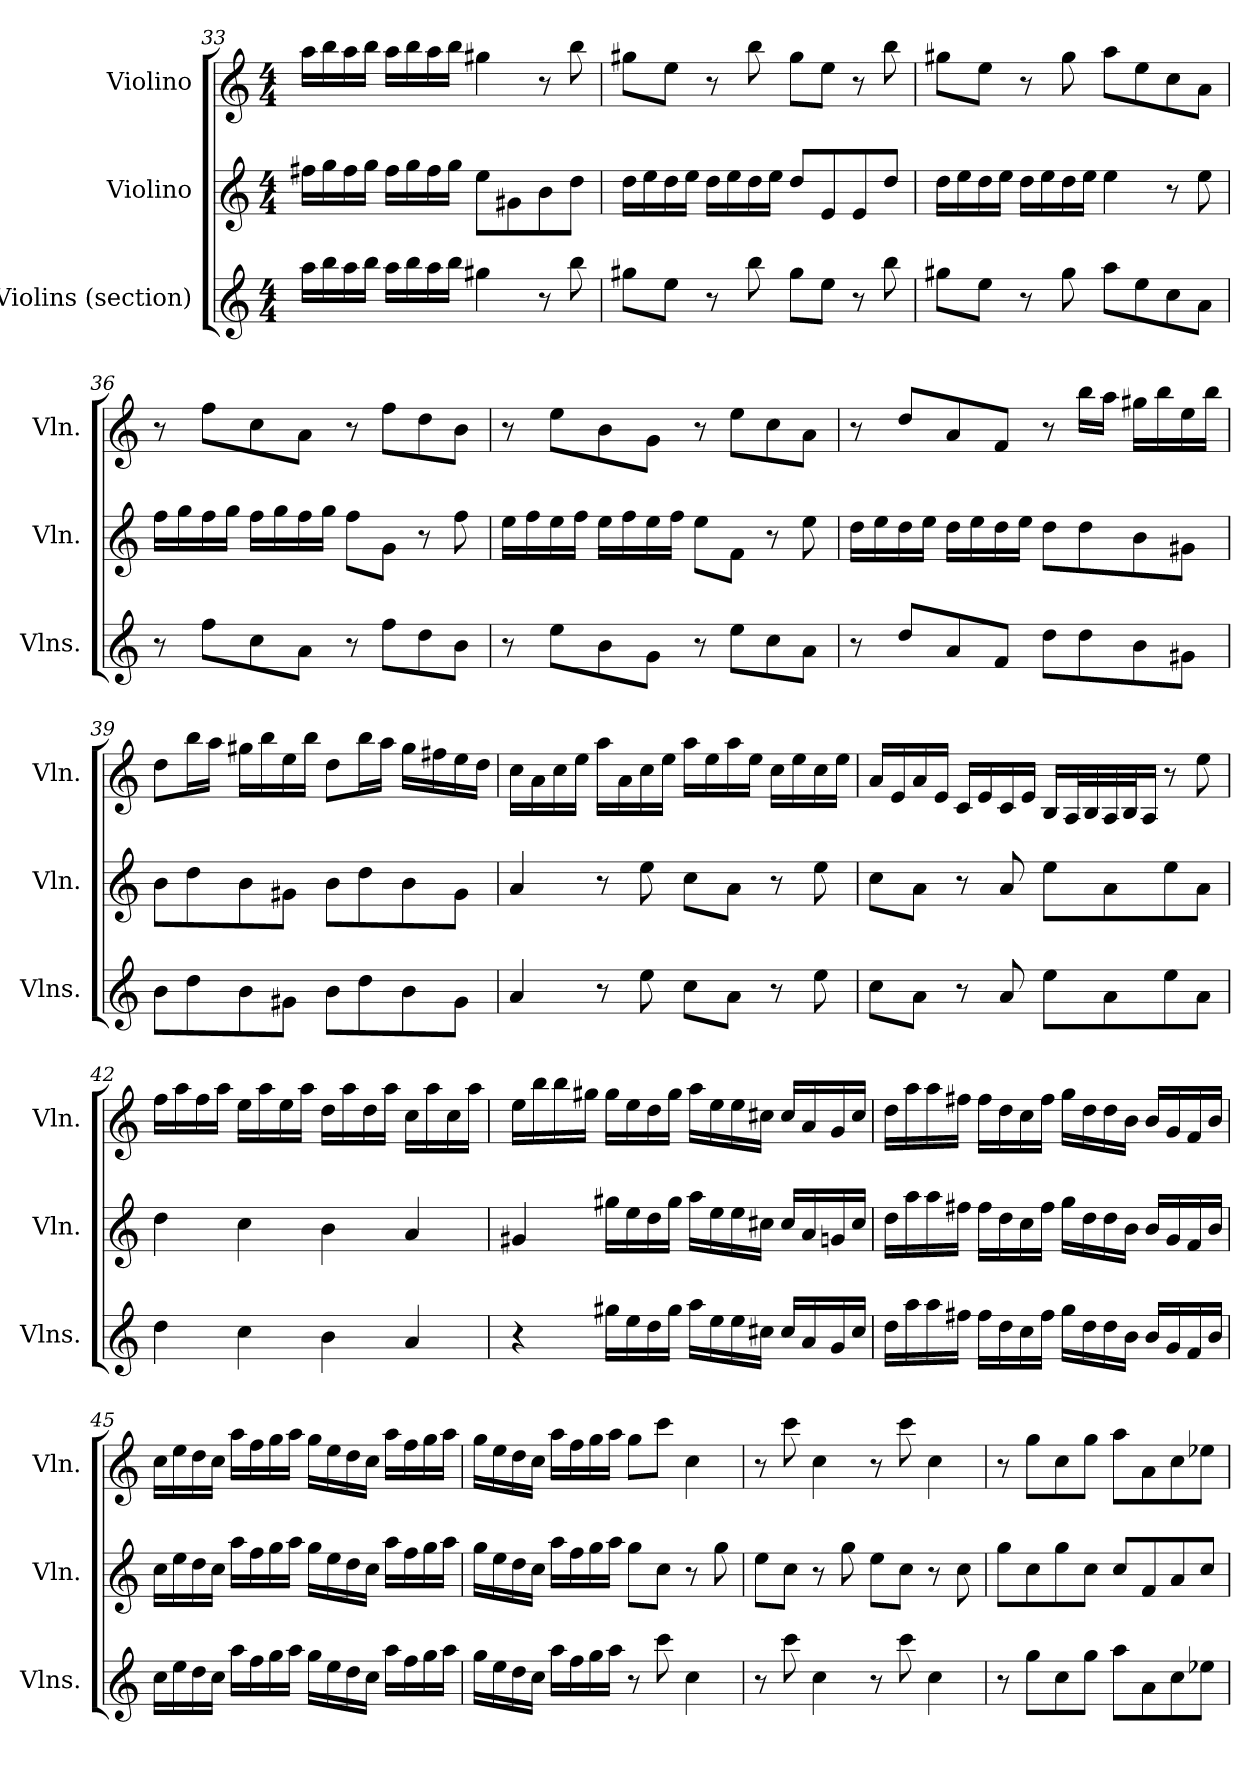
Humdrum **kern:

**kern	**kern	**kern
*part3	*part2	*part1
*staff3	*staff2	*staff1
*I"Violins (section)	*I"Violino	*I"Violino
*I'Vlns.	*I'Vln.	*I'Vln.
!!LO:LB:g=z
*clefG2	*clefG2	*clefG2
*k[]	*k[]	*k[]
*M4/4	*M4/4	*M4/4
=33	=33	=33
16aa\LL	16ff#X\LL	16aa\LL
16bb\	16gg\	16bb\
16aa\	16ff#\	16aa\
16bb\JJ	16gg\JJ	16bb\JJ
16aa\LL	16ff#\LL	16aa\LL
16bb\	16gg\	16bb\
16aa\	16ff#\	16aa\
16bb\JJ	16gg\JJ	16bb\JJ
4gg#X\	8ee\L	4gg#X\
.	8g#X\	.
8r	8b\	8r
8bb\	8dd\J	8bb\
=34	=34	=34
8gg#X\L	16dd\LL	8gg#X\L
.	16ee\	.
8ee\J	16dd\	8ee\J
.	16ee\JJ	.
8r	16dd\LL	8r
.	16ee\	.
8bb\	16dd\	8bb\
.	16ee\JJ	.
8gg#\L	8dd/L	8gg#\L
8ee\J	8e/	8ee\J
8r	8e/	8r
8bb\	8dd/J	8bb\
=35	=35	=35
8gg#X\L	16dd\LL	8gg#X\L
.	16ee\	.
8ee\J	16dd\	8ee\J
.	16ee\JJ	.
8r	16dd\LL	8r
.	16ee\	.
8gg#\	16dd\	8gg#\
.	16ee\JJ	.
8aa\L	4ee\	8aa\L
8ee\	.	8ee\
8cc\	8r	8cc\
8a\J	8ee\	8a\J
!!LO:LB:g=z
=36	=36	=36
8r	16ff\LL	8r
.	16gg\	.
8ff\L	16ff\	8ff\L
.	16gg\JJ	.
8cc\	16ff\LL	8cc\
.	16gg\	.
8a\J	16ff\	8a\J
.	16gg\JJ	.
8r	8ff\L	8r
8ff\L	8g\J	8ff\L
8dd\	8r	8dd\
8b\J	8ff\	8b\J
=37	=37	=37
8r	16ee\LL	8r
.	16ff\	.
8ee\L	16ee\	8ee\L
.	16ff\JJ	.
8b\	16ee\LL	8b\
.	16ff\	.
8g\J	16ee\	8g\J
.	16ff\JJ	.
8r	8ee\L	8r
8ee\L	8f\J	8ee\L
8cc\	8r	8cc\
8a\J	8ee\	8a\J
=38	=38	=38
8r	16dd\LL	8r
.	16ee\	.
8dd/L	16dd\	8dd/L
.	16ee\JJ	.
8a/	16dd\LL	8a/
.	16ee\	.
8f/J	16dd\	8f/J
.	16ee\JJ	.
8dd\L	8dd\L	8r
8dd\	8dd\	16bb\LL
.	.	16aa\JJ
8b\	8b\	16gg#X\LL
.	.	16bb\
8g#X\J	8g#X\J	16ee\
.	.	16bb\JJ
!!LO:LB:g=z
=39	=39	=39
8b\L	8b\L	8dd\L
8dd\	8dd\	16bb\L
.	.	16aa\JJ
8b\	8b\	16gg#X\LL
.	.	16bb\
8g#X\J	8g#X\J	16ee\
.	.	16bb\JJ
8b\L	8b\L	8dd\L
8dd\	8dd\	16bb\L
.	.	16aa\JJ
8b\	8b\	16gg#\LL
.	.	16ff#X\
8g#\J	8g#\J	16ee\
.	.	16dd\JJ
=40	=40	=40
4a/	4a/	16cc\LL
.	.	16a\
.	.	16cc\
.	.	16ee\JJ
8r	8r	16aa\LL
.	.	16a\
8ee\	8ee\	16cc\
.	.	16ee\JJ
8cc\L	8cc\L	16aa\LL
.	.	16ee\
8a\J	8a\J	16aa\
.	.	16ee\JJ
8r	8r	16cc\LL
.	.	16ee\
8ee\	8ee\	16cc\
.	.	16ee\JJ
!!LO:PB:g=z
=41	=41	=41
8cc\L	8cc\L	16a/LL
.	.	16e/
8a\J	8a\J	16a/
.	.	16e/JJ
8r	8r	16c/LL
.	.	16e/
8a/	8a/	16c/
.	.	16e/JJ
8ee\L	8ee\L	16B/LL
.	.	32A/L
.	.	32B/
8a\	8a\	32A/
.	.	32B/J
.	.	16A/JJ
8ee\	8ee\	8r
8a\J	8a\J	8ee\
=42	=42	=42
4dd\	4dd\	16ff\LL
.	.	16aa\
.	.	16ff\
.	.	16aa\JJ
4cc\	4cc\	16ee\LL
.	.	16aa\
.	.	16ee\
.	.	16aa\JJ
4b\	4b\	16dd\LL
.	.	16aa\
.	.	16dd\
.	.	16aa\JJ
4a/	4a/	16cc\LL
.	.	16aa\
.	.	16cc\
.	.	16aa\JJ
!!LO:LB:g=z
=43	=43	=43
4r	4g#X/	16ee\LL
.	.	16bb\
.	.	16bb\
.	.	16gg#X\JJ
16gg#X\LL	16gg#X\LL	16gg#\LL
16ee\	16ee\	16ee\
16dd\	16dd\	16dd\
16gg#\JJ	16gg#\JJ	16gg#\JJ
16aa\LL	16aa\LL	16aa\LL
16ee\	16ee\	16ee\
16ee\	16ee\	16ee\
16cc#X\JJ	16cc#X\JJ	16cc#X\JJ
16cc#/LL	16cc#/LL	16cc#/LL
16a/	16a/	16a/
16g/	16gn/	16g/
16cc#/JJ	16cc#/JJ	16cc#/JJ
=44	=44	=44
16dd\LL	16dd\LL	16dd\LL
16aa\	16aa\	16aa\
16aa\	16aa\	16aa\
16ff#X\JJ	16ff#X\JJ	16ff#X\JJ
16ff#\LL	16ff#\LL	16ff#\LL
16dd\	16dd\	16dd\
16cc\	16cc\	16cc\
16ff#\JJ	16ff#\JJ	16ff#\JJ
16gg\LL	16gg\LL	16gg\LL
16dd\	16dd\	16dd\
16dd\	16dd\	16dd\
16b\JJ	16b\JJ	16b\JJ
16b/LL	16b/LL	16b/LL
16g/	16g/	16g/
16f/	16f/	16f/
16b/JJ	16b/JJ	16b/JJ
!!LO:LB:g=z
=45	=45	=45
16cc\LL	16cc\LL	16cc\LL
16ee\	16ee\	16ee\
16dd\	16dd\	16dd\
16cc\JJ	16cc\JJ	16cc\JJ
16aa\LL	16aa\LL	16aa\LL
16ff\	16ff\	16ff\
16gg\	16gg\	16gg\
16aa\JJ	16aa\JJ	16aa\JJ
16gg\LL	16gg\LL	16gg\LL
16ee\	16ee\	16ee\
16dd\	16dd\	16dd\
16cc\JJ	16cc\JJ	16cc\JJ
16aa\LL	16aa\LL	16aa\LL
16ff\	16ff\	16ff\
16gg\	16gg\	16gg\
16aa\JJ	16aa\JJ	16aa\JJ
=46	=46	=46
16gg\LL	16gg\LL	16gg\LL
16ee\	16ee\	16ee\
16dd\	16dd\	16dd\
16cc\JJ	16cc\JJ	16cc\JJ
16aa\LL	16aa\LL	16aa\LL
16ff\	16ff\	16ff\
16gg\	16gg\	16gg\
16aa\JJ	16aa\JJ	16aa\JJ
8r	8gg\L	8gg\L
8ccc\	8cc\J	8ccc\J
4cc\	8r	4cc\
.	8gg\	.
=47	=47	=47
8r	8ee\L	8r
8ccc\	8cc\J	8ccc\
4cc\	8r	4cc\
.	8gg\	.
8r	8ee\L	8r
8ccc\	8cc\J	8ccc\
4cc\	8r	4cc\
.	8cc\	.
!!LO:LB:g=z
=48	=48	=48
8r	8gg\L	8r
8gg\L	8cc\	8gg\L
8cc\	8gg\	8cc\
8gg\J	8cc\J	8gg\J
8aa\L	8cc/L	8aa\L
8a\	8f/	8a\
8cc\	8a/	8cc\
8ee-X\J	8cc/J	8ee-X\J
=	=	=
*-	*-	*-
